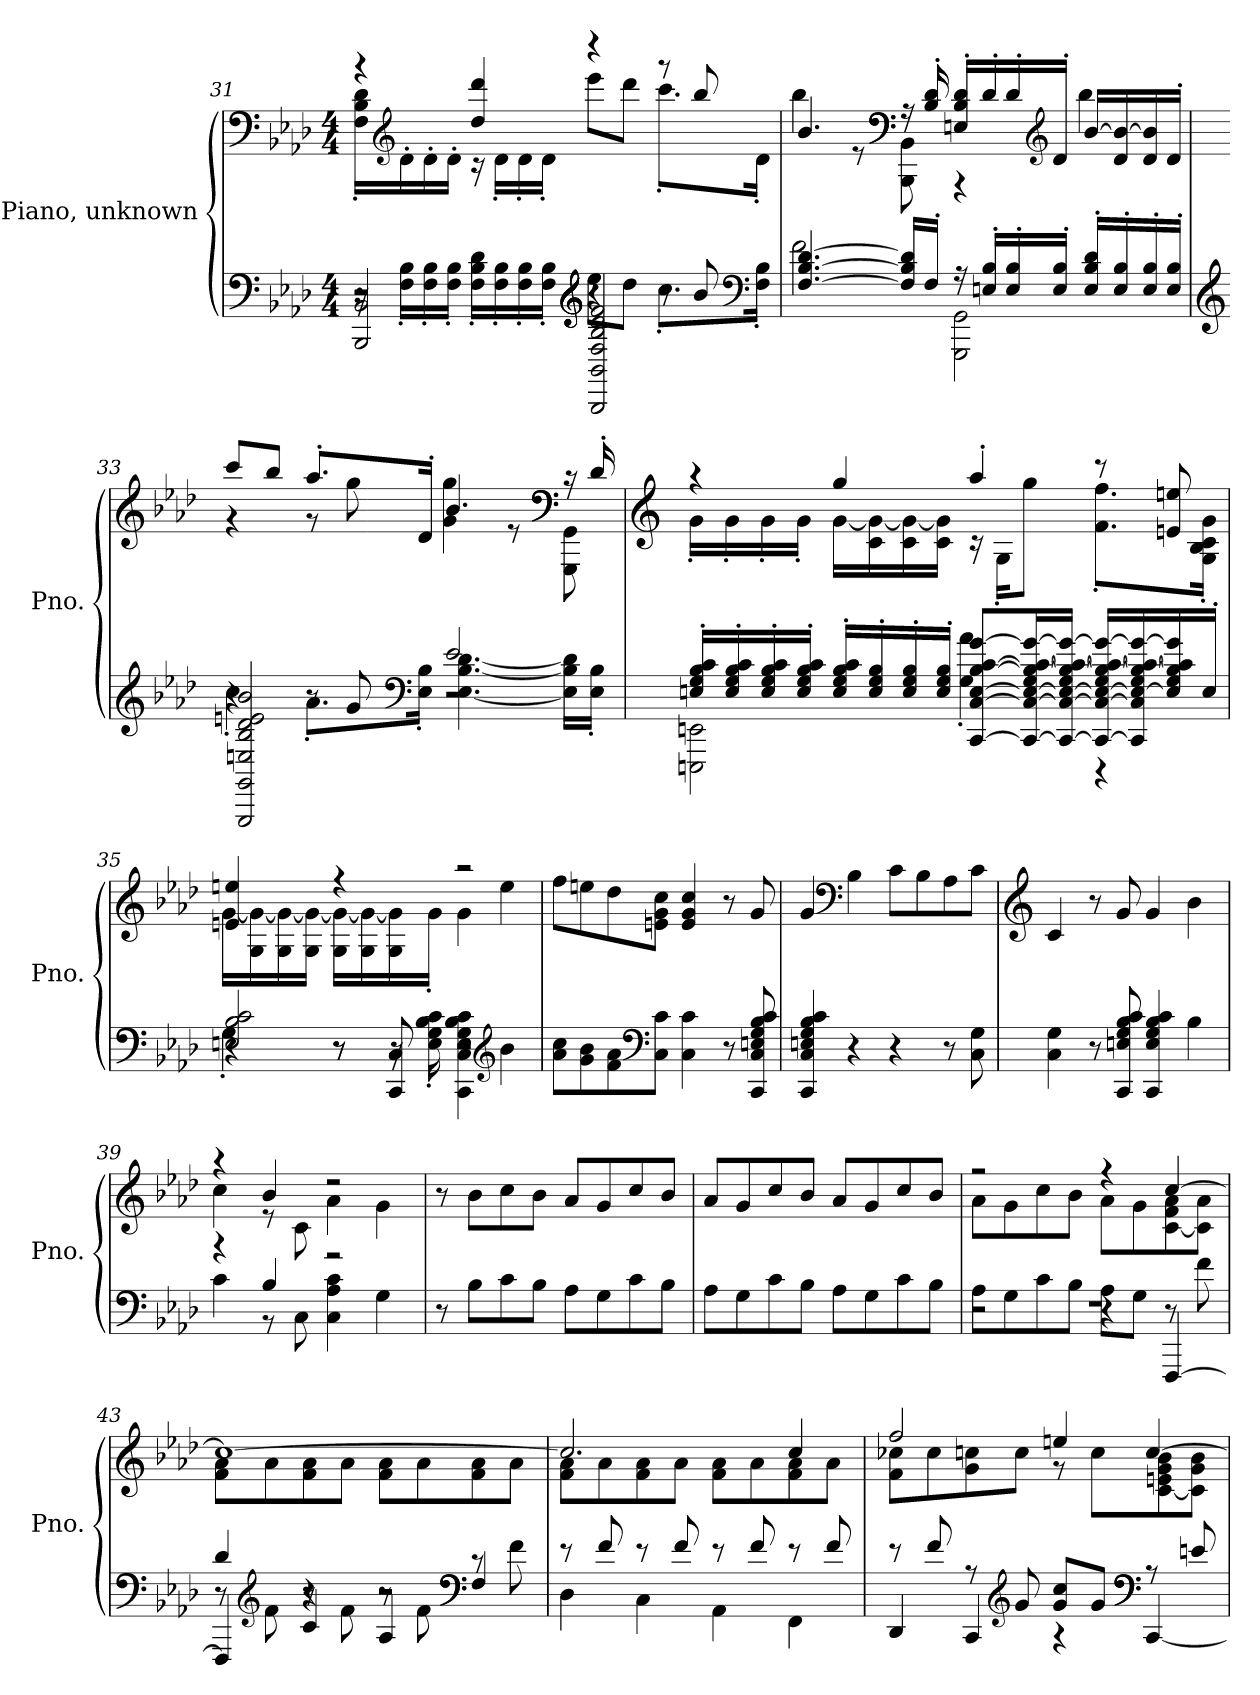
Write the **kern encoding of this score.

**kern	**kern
*part1	*part1
*staff2	*staff1
*I"Piano, unknown	*
*I'Pno.	*
!!LO:LB:g=z
*clefF4	*clefF4
*k[b-e-a-d-]	*k[b-e-a-d-]
*M4/4	*M4/4
=31	=31
*^	*^
*	*^	*	*
2r	16r	2BBB-/ 2BB-/	4r	16F\' 16B-\' 16d-\'LL
*	*	*	*clefG2	*
.	16F\' 16B-\'LL	.	.	16d-'\
.	16F\' 16B-\'	.	.	16d-'\
.	16F\' 16B-\'JJ	.	.	16d-'\JJ
.	16F\' 16B-\' 16d-\'LL	.	4dd-/ 4ddd-/	16r
.	16F\' 16B-\'	.	.	16d-'\LL
.	16F\' 16B-\'	.	.	16d-'\
.	16F\' 16B-\'JJ	.	.	16d-'\JJ
*clefG2	*	*	*	*
4r	8ee-\L	2BBB-/ 2BB-/ 2F/ 2B-/ 2d-/ 2f/	4r	8eee-\L
.	8dd-\J	.	.	8ddd-\J
8r	8.cc'\L	.	8r	8.ccc'\L
8b-/	.	.	8bb-/	.
*clefF4	*	*	*	*
.	16F\' 16B-\'Jk	.	.	16d-'\Jk
*	*v	*v	*	*
=32	=32	=32	=32
[4.F/ [4.B-/ [4.d-/	2f\	4.b-/	4bb-\
.	.	.	8r
*	*	*clefF4	*
16F/] 16B-/] 16d-/]LL	.	16r	8BBB-\ 8BB-\
16F'/JJ	.	16B-/' 16d-/'	.
16r	2GGG\ 2GG\	16En/' 16B-/' 16d-/'LL	4r
16En/' 16B-/'LL	.	16d-'/	.
16E/' 16B-/'	.	16d-'/	.
*	*	*clefG2	*
16E/' 16B-/'JJ	.	16d-'/JJ	.
16E/' 16B-/' 16d-/'LL	.	[16b-/LL	4bb-\
16E/' 16B-/'	.	16d-/ 16b-/_	.
16E/' 16B-/'	.	16d-/ 16b-/]	.
16E/' 16B-/'JJ	.	16d-'/JJ	.
*v	*v	*	*
!!LO:LB:g=z	!!
=33	=33	=33
*clefG2	*	*
*^	*	*
*	*^	*	*
4r	4cc'\	2GGG/ 2GG/ 2En/ 2B-/ 2d-/ 2en/ 2b-/	8ccc/L	4r
.	.	.	8bb-/J	.
8r	8.a-'\L	.	8.aa-'/L	8r
8g/	.	.	.	8gg\
*clefF4	*	*	*	*
.	16E\' 16B-\'Jk	.	16d-'/Jk	.
2e/	[4.E\ [4.B-\ [4.d-\	2r	4.b-/	4g\ 4gg\
.	.	.	.	8r
*	*	*	*clefF4	*
.	16E\] 16B-\] 16d-\]LL	.	16r	8GGG\ 8GG\
.	16E\' 16B-\'JJ	.	16d-'/	.
*v	*v	*v	*	*
!!LO:LB:g=z	!!
=34	=34	=34
*	*clefG2	*
*^	*	*
16En/' 16G/' 16B-/' 16c/'LL	2EEEn\ 2EEn\	4r	16g'\LL
16E/' 16G/' 16B-/' 16c/'	.	.	16g'\
16E/' 16G/' 16B-/' 16c/'	.	.	16g'\
16E/' 16G/' 16B-/' 16c/'JJ	.	.	16g'\JJ
16E/' 16G/' 16B-/' 16c/'LL	.	4gg/	[16g\LL
16E/' 16G/' 16B-/'	.	.	16c\ 16g\_
16E/' 16G/' 16B-/'	.	.	16c\ 16g\_
16E/' 16G/' 16B-/'JJ	.	.	16c\ 16g\]JJ
[8CC/ [8C/ [8E/ [8B-/ [8c/ [8g/L	4G\' 4a-\'	4aa-'/	16r
.	.	.	16G'\KL
16CC/_ 16C/_ 16E/_ 16G/ 16B-/_ 16c/_ 16g/_L	.	.	8gg\J
16CC/_ 16C/_ 16E/_ 16G/ 16B-/_ 16c/_ 16g/_JJ	.	.	.
16CC/_ 16C/_ 16E/_ 16G/ 16B-/_ 16c/_ 16g/_LL	4r	8r	8.f\' 8.ff\'L
16CC/] 16C/] 16E/_ 16G/ 16B-/_ 16c/_ 16g/_	.	.	.
16E/] 16G/ 16B-/] 16c/] 16g/]	.	8en/ 8een/	.
16E'/JJ	.	.	16G\' 16B-\' 16c\' 16g\'Jk
!!LO:LB:g=z	!!
=35	=35	=35	=35
*	*^	*	*
2En/ 2B-/ 2c/	4G'\	4r	4en/ 4een/	[16g\LL
.	.	.	.	16G\ 16g\_
.	.	.	.	16G\ 16g\_
.	.	.	.	16G\ 16g\_JJ
.	8r	8r	4r	16G\ 16g\_LL
.	.	.	.	16G\ 16g\_
.	16r	8CC/ 8C/	.	16G\ 16g\]
.	16E\' 16G\' 16B-\' 16c\'	.	.	16g'\JJ
2r	4CC\ 4C\ 4E\ 4G\ 4B-\ 4c\	2r	2r	4g\
*clefG2	*	*	*	*
.	4b-\	.	.	4ee\
*v	*v	*v	*	*
*	*v	*v
=36	=36
8a-\ 8cc\L	8ff\L
8g\ 8b-\	8een\
8f\ 8a-\	8dd-\
*clefF4	*
8C\ 8c\J	8en\ 8g\ 8cc\J
4C\ 4c\	4e/ 4g/ 4cc/
8r	8r
8CC/ 8C/ 8En/ 8G/ 8B-/ 8c/	8g/
=37	=37
4CC/ 4C/ 4En/ 4G/ 4B-/ 4c/	4g/
*	*clefF4
4r	4B-\
4r	8c\L
.	8B-\
8r	8A-\
8C\ 8G\	8c\J
!!LO:PB:g=z
=38	=38
*	*clefG2
4C\ 4G\	4c/
8r	8r
8CC/ 8En/ 8G/ 8B-/ 8c/	8g/
4CC/ 4E/ 4G/ 4B-/ 4c/	4g/
4B-\	4b-\
=39	=39
*^	*^
4r	4c\	4r	4cc\
4B-/	8r	4b-/	8r
.	8C\	.	8c\
2r	4C\ 4A-\ 4c\	2r	4a-\
.	4G\	.	4g\
*v	*v	*	*
*	*v	*v
=40	=40
8r	8r
8B-\L	8b-\L
8c\	8cc\
8B-\J	8b-\J
8A-\L	8a-/L
8G\	8g/
8c\	8cc/
8B-\J	8b-/J
=41	=41
8A-\L	8a-/L
8G\	8g/
8c\	8cc/
8B-\J	8b-/J
8A-\L	8a-/L
8G\	8g/
8c\	8cc/
8B-\J	8b-/J
=42	=42
*^	*^
*	*^	*	*
1r	8A-\L	2r	2r	8a-\L
.	8G\	.	.	8g\
.	8c\	.	.	8cc\
.	8B-\J	.	.	8b-\J
.	8A-\L	4r	4r	8a-\L
.	8G\J	.	.	8g\
.	8r	[4FFF/	[4cc/	[8c\ 8f\ 8a-\
.	8f\	.	.	8c\] 8a-\J
!!LO:LB:g=z	!!
=43	=43	=43	=43	=43
4d-/	8r	4FFF/]	1cc_	8f\ 8a-\L
*clefG2	*	*	*	*
.	8f\	.	.	8a-\
4r	8r	4c/	.	8f\ 8a-\
.	8f\	.	.	8a-\J
2r	8r	4A-/	.	8f\ 8a-\L
.	8f\	.	.	8a-\
*clefF4	*	*	*	*
.	8r	4F/	.	8f\ 8a-\
.	8f\	.	.	8a-\J
*	*v	*v	*	*
=44	=44	=44	=44
8r	4D-\	2.cc/]	8f\ 8a-\L
8f/	.	.	8a-\
8r	4C\	.	8f\ 8a-\
8f/	.	.	8a-\J
8r	4AA-\	.	8f\ 8a-\L
8f/	.	.	8a-\
8r	4FF\	4cc/	8f\ 8a-\
8f/	.	.	8a-\J
=45	=45	=45	=45
8r	4DD-/	2ff/	8f\ 8cc-X\L
8f/	.	.	8cc-\
8r	4CC/	.	8g\ 8ccn\
*clefG2	*	*	*
8g/	.	.	8cc\J
8g/ 8cc/L	4r	4een/	8r
8g/J	.	.	8cc\L
*clefF4	*	*	*
8r	[4CC/	[4cc/	[8c\ 8en\ 8g\ 8b-\
8en/	.	.	8c\] 8g\ 8b-\J
*v	*v	*	*
*	*v	*v
=	=
*-	*-
